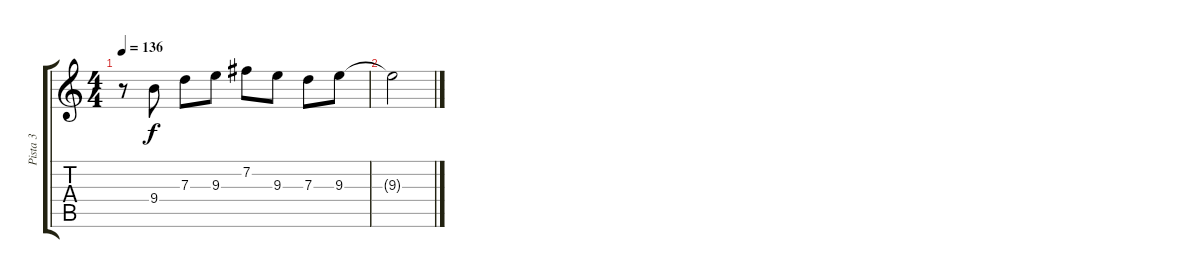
\track ("Pista 3" "Pista 3") {instrument overdrivenguitar}
\staff {score tabs}
\tuning (E4 B3 G3 D3 A2 E2) {hide}
\ts (4 4)
\tempo 136
\clef g2
\ks c
r.8{dy f} 9.4.8 7.3.8 9.3.8 7.2.8 9.3.8 7.3.8 9.3.8 |
9.3{t}.2
